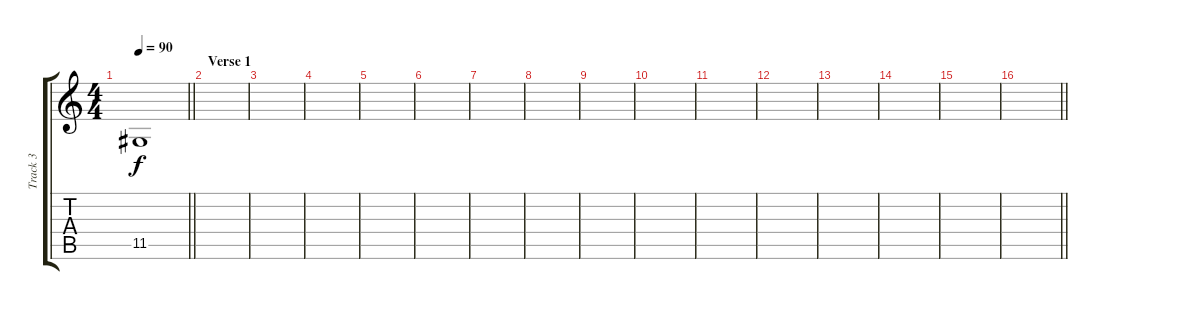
\track ("Track 3" "Track 3") {instrument viola}
\staff {score tabs}
\tuning (E4 B3 G3 D3 A2 E2) {hide}
\ts (4 4)
\tempo 90
\clef g2
\barLineRight lightlight
\ks c
11.5{t}.1{dy f volume 4} |
\section ("" "Verse 1")
|
|
|
|
|
|
|
|
|
|
|
|
|
|
\barLineRight lightlight
